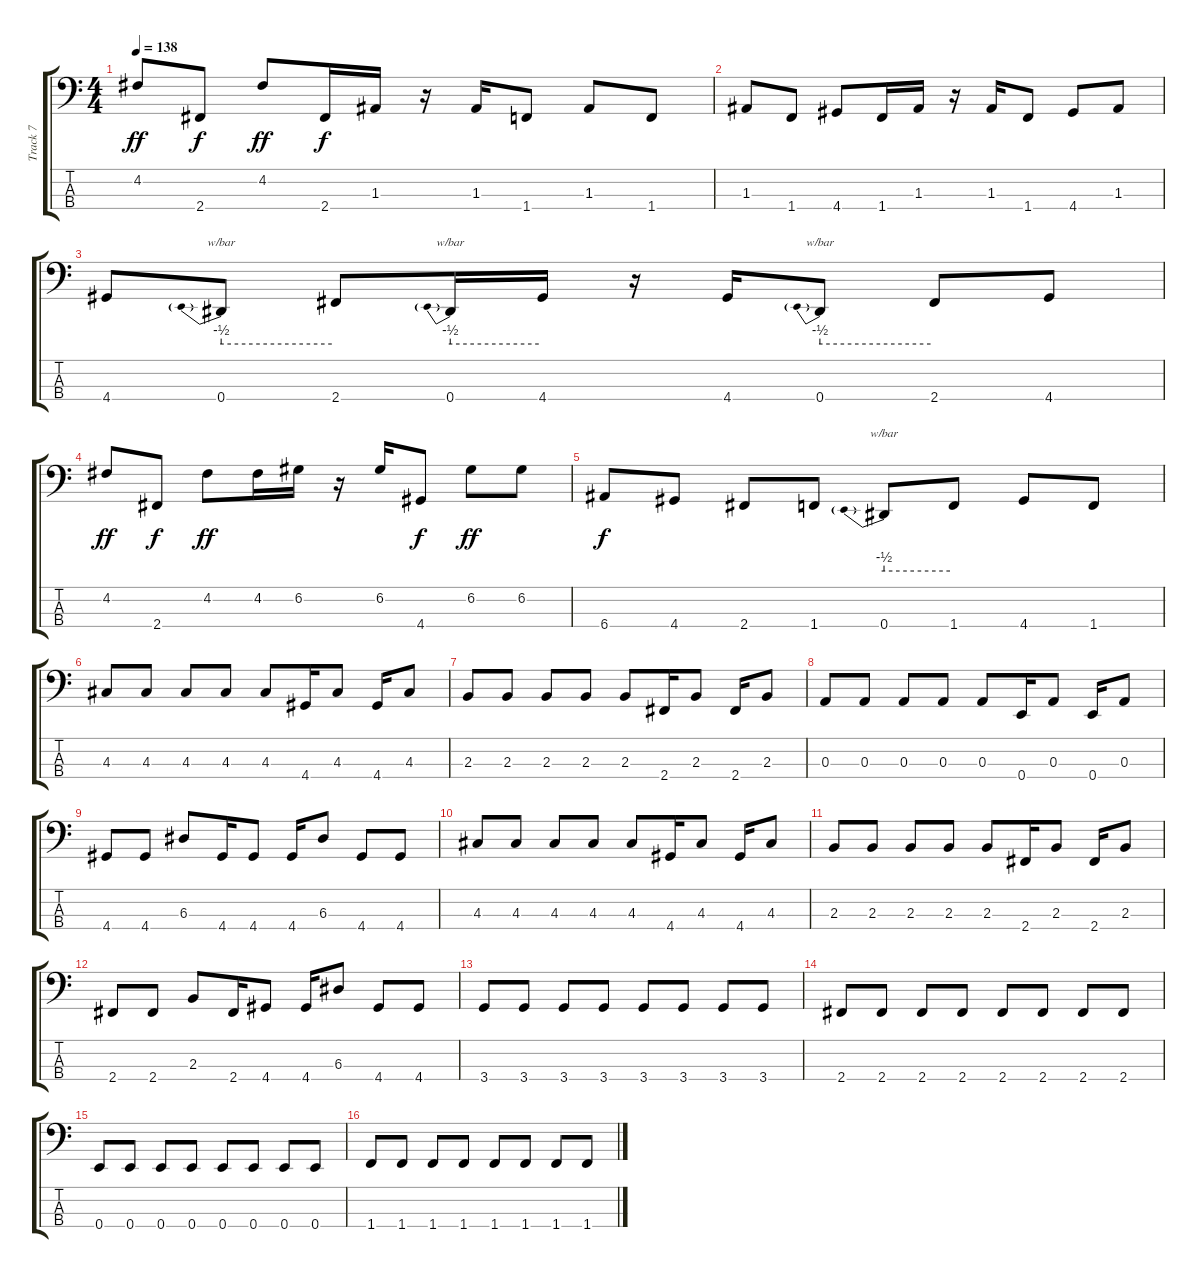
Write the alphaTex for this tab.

\track ("Track 7" "Track 7") {instrument electricbasspick}
\staff {score tabs}
\tuning (G2 D2 A1 E1) {hide}
\ts (4 4)
\tempo 138
\clef f4
\ks c
4.2.8{dy ff} 2.4.8{dy f} 4.2.8{dy ff} 2.4.16{dy f} 1.3.16 r.16 1.3.16 1.4.8 1.3.8 1.4.8 |
1.3.8 1.4.8 4.4.8 1.4.16 1.3.16 r.16 1.3.16 1.4.8 4.4.8 1.3.8 |
4.4.8 0.4.8{tbe (predive default 0 -2 60 -2)} 2.4.8 0.4.16{tbe (predive default 0 -2 60 -2)} 4.4.16 r.16 4.4.16 0.4.8{tbe (predive default 0 -2 60 -2)} 2.4.8 4.4.8 |
4.2.8{dy ff} 2.4.8{dy f} 4.2.8{dy ff} 4.2.16 6.2.16 r.16 6.2.16 4.4.8{dy f} 6.2.8{dy ff} 6.2.8 |
6.4.8{dy f} 4.4.8 2.4.8 1.4.8 0.4.8{tbe (predive default 0 -2 60 -2)} 1.4.8 4.4.8 1.4.8 |
4.3.8 4.3.8 4.3.8 4.3.8 4.3.8 4.4.16 4.3.8 4.4.16 4.3.8 |
2.3.8 2.3.8 2.3.8 2.3.8 2.3.8 2.4.16 2.3.8 2.4.16 2.3.8 |
0.3.8 0.3.8 0.3.8 0.3.8 0.3.8 0.4.16 0.3.8 0.4.16 0.3.8 |
4.4.8 4.4.8 6.3.8 4.4.16 4.4.8 4.4.16 6.3.8 4.4.8 4.4.8 |
4.3.8 4.3.8 4.3.8 4.3.8 4.3.8 4.4.16 4.3.8 4.4.16 4.3.8 |
2.3.8 2.3.8 2.3.8 2.3.8 2.3.8 2.4.16 2.3.8 2.4.16 2.3.8 |
2.4.8 2.4.8 2.3.8 2.4.16 4.4.8 4.4.16 6.3.8 4.4.8 4.4.8 |
3.4.8 3.4.8 3.4.8 3.4.8 3.4.8 3.4.8 3.4.8 3.4.8 |
2.4.8 2.4.8 2.4.8 2.4.8 2.4.8 2.4.8 2.4.8 2.4.8 |
0.4.8 0.4.8 0.4.8 0.4.8 0.4.8 0.4.8 0.4.8 0.4.8 |
1.4.8 1.4.8 1.4.8 1.4.8 1.4.8 1.4.8 1.4.8 1.4.8
